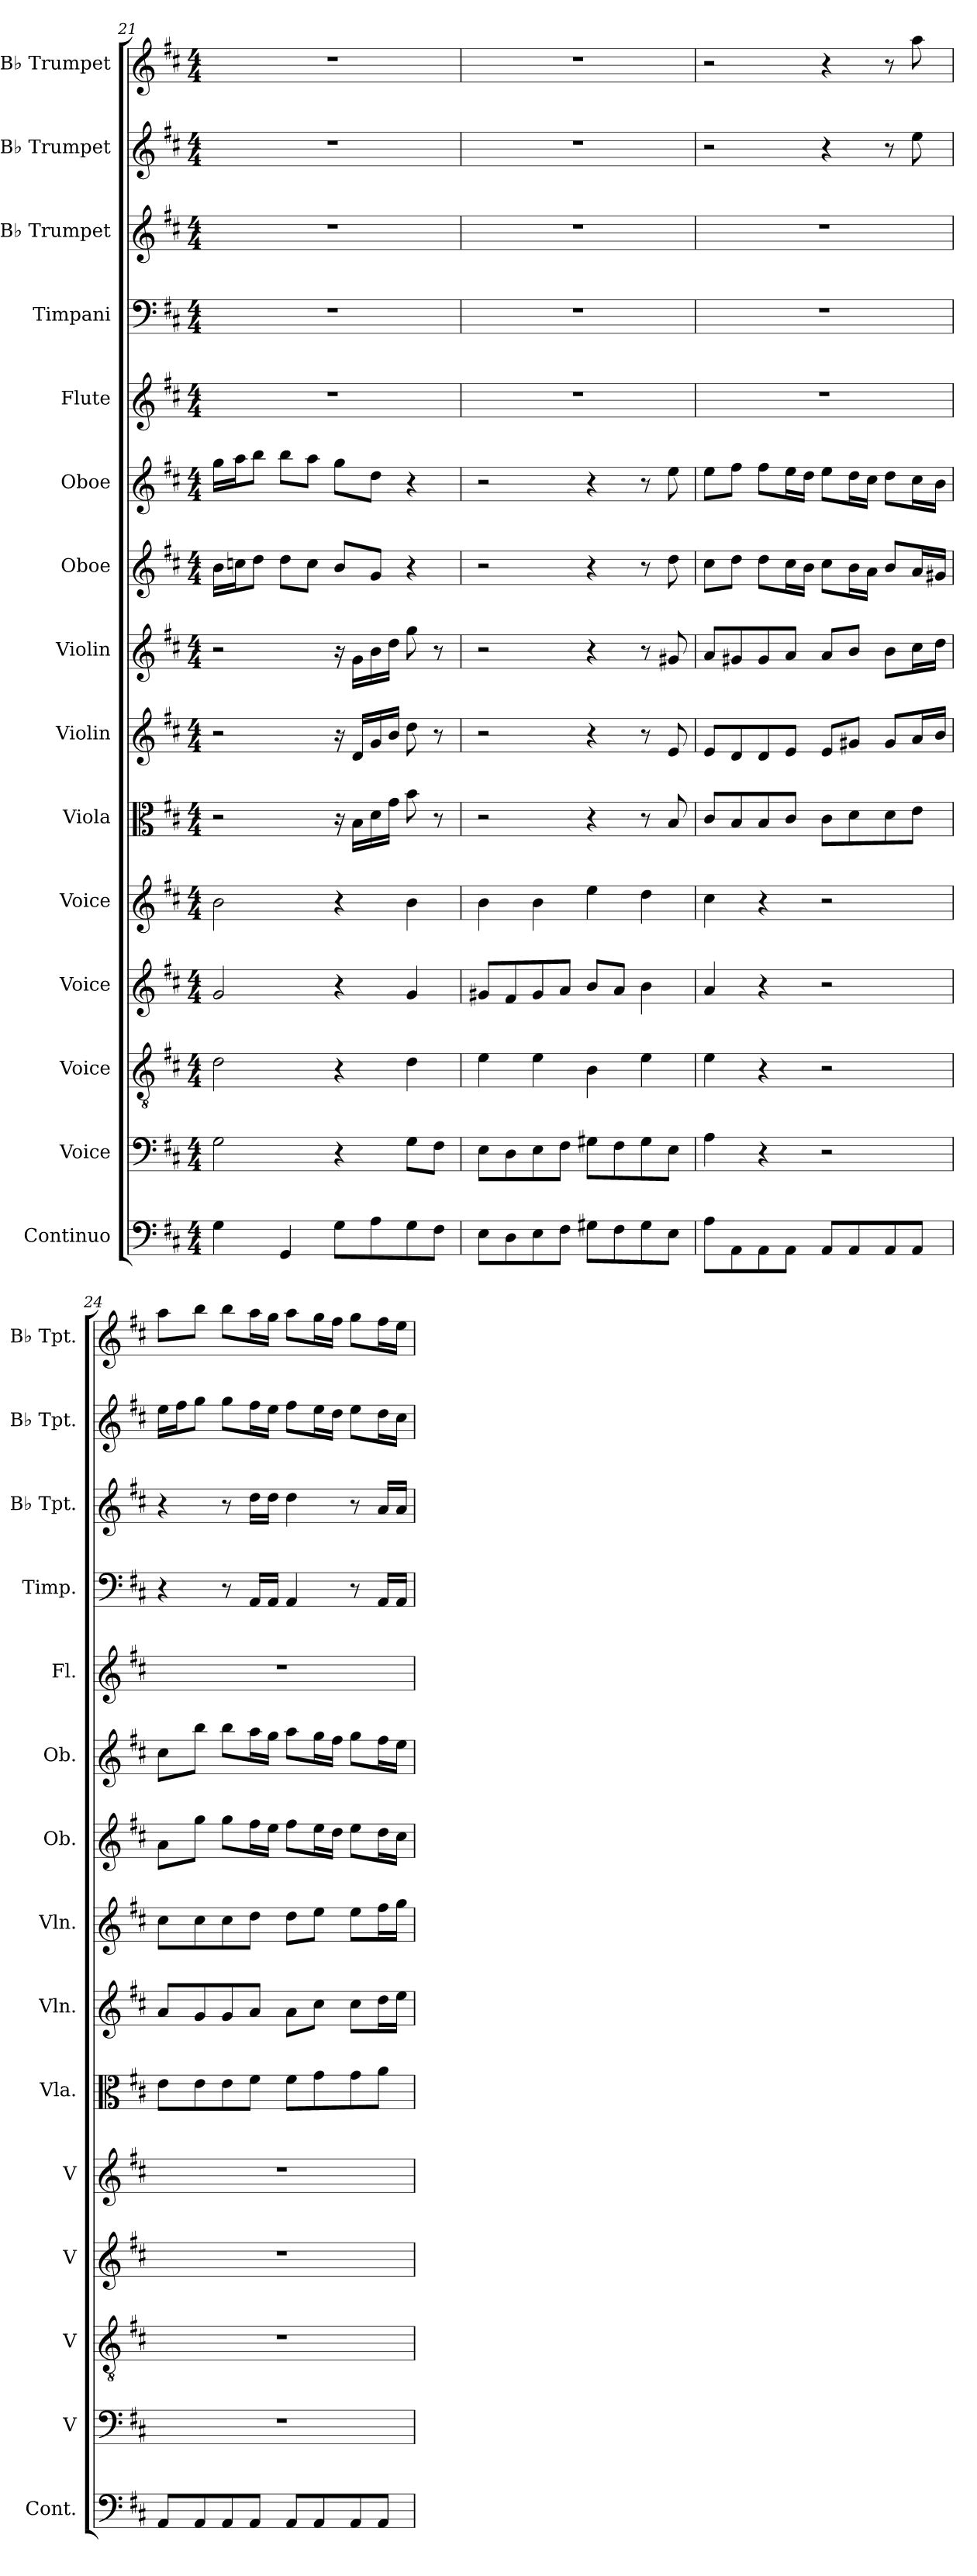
**kern	**kern	**kern	**kern	**kern	**kern	**kern	**kern	**kern	**kern	**kern	**kern	**kern	**kern	**kern
*part15	*part14	*part13	*part12	*part11	*part10	*part9	*part8	*part7	*part6	*part5	*part4	*part3	*part2	*part1
*staff15	*staff14	*staff13	*staff12	*staff11	*staff10	*staff9	*staff8	*staff7	*staff6	*staff5	*staff4	*staff3	*staff2	*staff1
*I"Continuo	*I"Voice	*I"Voice	*I"Voice	*I"Voice	*I"Viola	*I"Violin	*I"Violin	*I"Oboe	*I"Oboe	*I"Flute	*I"Timpani	*I"B♭ Trumpet	*I"B♭ Trumpet	*I"B♭ Trumpet
*I'Cont.	*I'V	*I'V	*I'V	*I'V	*I'Vla.	*I'Vln.	*I'Vln.	*I'Ob.	*I'Ob.	*I'Fl.	*I'Timp.	*I'B♭ Tpt.	*I'B♭ Tpt.	*I'B♭ Tpt.
*clefF4	*clefF4	*clefGv2	*clefG2	*clefG2	*clefC3	*clefG2	*clefG2	*clefG2	*clefG2	*clefG2	*clefF4	*clefG2	*clefG2	*clefG2
*k[f#c#]	*k[f#c#]	*k[f#c#]	*k[f#c#]	*k[f#c#]	*k[f#c#]	*k[f#c#]	*k[f#c#]	*k[f#c#]	*k[f#c#]	*k[f#c#]	*k[f#c#]	*k[f#c#]	*k[f#c#]	*k[f#c#]
*M4/4	*M4/4	*M4/4	*M4/4	*M4/4	*M4/4	*M4/4	*M4/4	*M4/4	*M4/4	*M4/4	*M4/4	*M4/4	*M4/4	*M4/4
=21	=21	=21	=21	=21	=21	=21	=21	=21	=21	=21	=21	=21	=21	=21
4G	2G	2d	2g	2b	2r	2r	2r	16bLL	16ggLL	1r	1r	1r	1r	1r
.	.	.	.	.	.	.	.	16ccnJ	16aaJ	.	.	.	.	.
.	.	.	.	.	.	.	.	8ddJ	8bbJ	.	.	.	.	.
4GG	.	.	.	.	.	.	.	8ddL	8bbL	.	.	.	.	.
.	.	.	.	.	.	.	.	8ccJ	8aaJ	.	.	.	.	.
8GL	4r	4r	4r	4r	16r	16r	16r	8bL	8ggL	.	.	.	.	.
.	.	.	.	.	16BLL	16dLL	16gLL	.	.	.	.	.	.	.
8A	.	.	.	.	16d	16g	16b	8gJ	8ddJ	.	.	.	.	.
.	.	.	.	.	16gJJ	16bJJ	16ddJJ	.	.	.	.	.	.	.
8G	8GL	4d	4g	4b	8b	8dd	8gg	4r	4r	.	.	.	.	.
8F#J	8F#J	.	.	.	8r	8r	8r	.	.	.	.	.	.	.
=22	=22	=22	=22	=22	=22	=22	=22	=22	=22	=22	=22	=22	=22	=22
8EL	8EL	4e	8g#XL	4b	2r	2r	2r	2r	2r	1r	1r	1r	1r	1r
8D	8D	.	8f#	.	.	.	.	.	.	.	.	.	.	.
8E	8E	4e	8g#	4b	.	.	.	.	.	.	.	.	.	.
8F#J	8F#J	.	8aJ	.	.	.	.	.	.	.	.	.	.	.
8G#XL	8G#XL	4B	8bL	4ee	4r	4r	4r	4r	4r	.	.	.	.	.
8F#	8F#	.	8aJ	.	.	.	.	.	.	.	.	.	.	.
8G#	8G#	4e	4b	4dd	8r	8r	8r	8r	8r	.	.	.	.	.
8EJ	8EJ	.	.	.	8B	8e	8g#X	8dd	8ee	.	.	.	.	.
=23	=23	=23	=23	=23	=23	=23	=23	=23	=23	=23	=23	=23	=23	=23
8AL	4A	4e	4a	4cc#	8c#L	8eL	8aL	8cc#L	8eeL	1r	1r	1r	2r	2r
8AA	.	.	.	.	8B	8d	8g#X	8ddJ	8ff#J	.	.	.	.	.
8AA	4r	4r	4r	4r	8B	8d	8g#	8ddL	8ff#L	.	.	.	.	.
8AAJ	.	.	.	.	8c#J	8eJ	8aJ	16cc#L	16eeL	.	.	.	.	.
.	.	.	.	.	.	.	.	16bJJ	16ddJJ	.	.	.	.	.
8AAL	2r	2r	2r	2r	8c#L	8eL	8aL	8cc#L	8eeL	.	.	.	4r	4r
8AA	.	.	.	.	8d	8g#XJ	8bJ	16bL	16ddL	.	.	.	.	.
.	.	.	.	.	.	.	.	16aJJ	16cc#JJ	.	.	.	.	.
8AA	.	.	.	.	8d	8g#L	8bL	8bL	8ddL	.	.	.	8r	8r
8AAJ	.	.	.	.	8eJ	16aL	16cc#L	16aL	16cc#L	.	.	.	8ee	8aa
.	.	.	.	.	.	16bJJ	16ddJJ	16g#XJJ	16bJJ	.	.	.	.	.
=24	=24	=24	=24	=24	=24	=24	=24	=24	=24	=24	=24	=24	=24	=24
8AAL	1r	1r	1r	1r	8eL	8aL	8cc#L	8aL	8cc#L	1r	4r	4r	16eeLL	8aaL
.	.	.	.	.	.	.	.	.	.	.	.	.	16ff#J	.
8AA	.	.	.	.	8e	8g	8cc#	8ggJ	8bbJ	.	.	.	8ggJ	8bbJ
8AA	.	.	.	.	8e	8g	8cc#	8ggL	8bbL	.	8r	8r	8ggL	8bbL
8AAJ	.	.	.	.	8f#J	8aJ	8ddJ	16ff#L	16aaL	.	16AALL	16ddLL	16ff#L	16aaL
.	.	.	.	.	.	.	.	16eeJJ	16ggJJ	.	16AAJJ	16ddJJ	16eeJJ	16ggJJ
8AAL	.	.	.	.	8f#L	8aL	8ddL	8ff#L	8aaL	.	4AA	4dd	8ff#L	8aaL
8AA	.	.	.	.	8g	8cc#J	8eeJ	16eeL	16ggL	.	.	.	16eeL	16ggL
.	.	.	.	.	.	.	.	16ddJJ	16ff#JJ	.	.	.	16ddJJ	16ff#JJ
8AA	.	.	.	.	8g	8cc#L	8eeL	8eeL	8ggL	.	8r	8r	8eeL	8ggL
8AAJ	.	.	.	.	8aJ	16ddL	16ff#L	16ddL	16ff#L	.	16AALL	16aLL	16ddL	16ff#L
.	.	.	.	.	.	16eeJJ	16ggJJ	16cc#JJ	16eeJJ	.	16AAJJ	16aJJ	16cc#JJ	16eeJJ
=	=	=	=	=	=	=	=	=	=	=	=	=	=	=
*-	*-	*-	*-	*-	*-	*-	*-	*-	*-	*-	*-	*-	*-	*-
